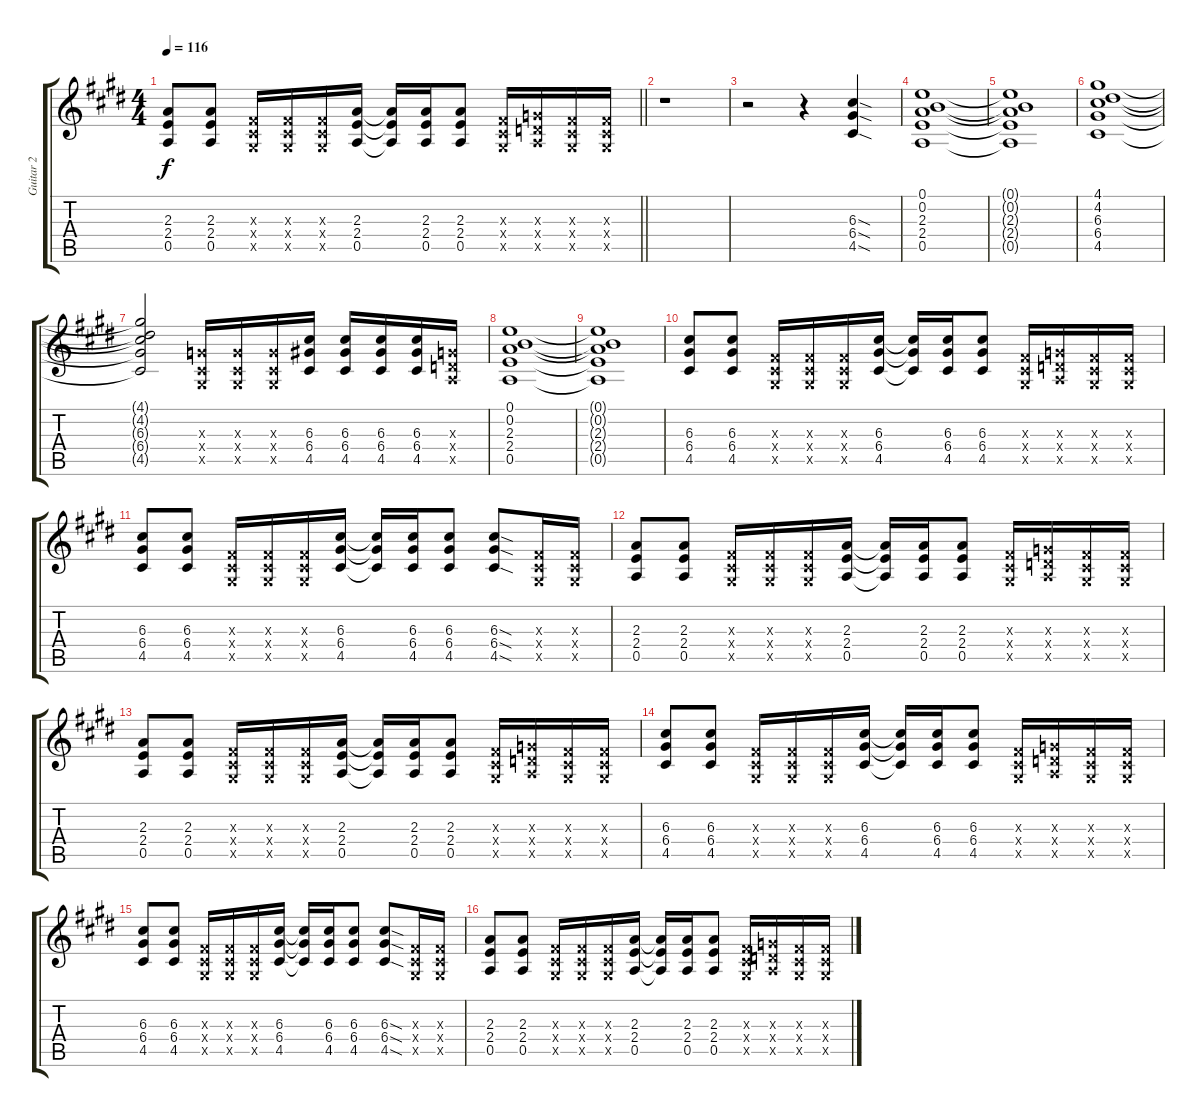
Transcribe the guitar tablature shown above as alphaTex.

\track ("Guitar 2" "Guitar 2") {instrument distortionguitar}
\staff {score tabs}
\tuning (E4 B3 G3 D3 A2 E2) {hide}
\ts (4 4)
\tempo 116
\clef g2
\barLineRight lightlight
\ks e
(2.3 2.4 0.5).8{dy f} (2.3 2.4 0.5).8 (-1.3{x} -1.4{x} -1.5{x}).16 (-1.3{x} -1.4{x} -1.5{x}).16 (-1.3{x} -1.4{x} -1.5{x}).16 (2.3 2.4 0.5).16 (2.3{t} 2.4{t} 0.5{t}).16 (2.3 2.4 0.5).16 (2.3 2.4 0.5).8 (-1.3{x} -1.4{x} -1.5{x}).16 (0.3{x} 0.4{x} 0.5{x}).16 (-1.3{x} -1.4{x} -1.5{x}).16 (-1.3{x} -1.4{x} -1.5{x}).16 |
r.1 |
r.2 r.4 (6.3{sod} 6.4{sod} 4.5{sod}).4 |
(0.1 0.2 2.3 2.4 0.5).1 |
(0.1{t} 0.2{t} 2.3{t} 2.4{t} 0.5{t}).1 |
(4.1 4.2 6.3 6.4 4.5).1 |
(4.1{t} 4.2{t} 6.3{t} 6.4{t} 4.5{t}).2 (0.3{x} -1.4{x} -1.5{x}).16 (0.3{x} -1.4{x} -1.5{x}).16 (0.3{x} -1.4{x} -1.5{x}).16 (6.3 6.4 4.5).16 (6.3 6.4 4.5).16 (6.3 6.4 4.5).16 (6.3 6.4 4.5).16 (0.3{x} 0.4{x} 0.5{x}).16 |
(0.1 0.2 2.3 2.4 0.5).1 |
(0.1{t} 0.2{t} 2.3{t} 2.4{t} 0.5{t}).1 |
(6.3 6.4 4.5).8 (6.3 6.4 4.5).8 (-1.3{x} -1.4{x} -1.5{x}).16 (-1.3{x} -1.4{x} -1.5{x}).16 (-1.3{x} -1.4{x} -1.5{x}).16 (6.3 6.4 4.5).16 (6.3{t} 6.4{t} 4.5{t}).16 (6.3 6.4 4.5).16 (6.3 6.4 4.5).8 (-1.3{x} -1.4{x} -1.5{x}).16 (0.3{x} 0.4{x} 0.5{x}).16 (-1.3{x} -1.4{x} -1.5{x}).16 (-1.3{x} -1.4{x} -1.5{x}).16 |
(6.3 6.4 4.5).8 (6.3 6.4 4.5).8 (-1.3{x} -1.4{x} -1.5{x}).16 (-1.3{x} -1.4{x} -1.5{x}).16 (-1.3{x} -1.4{x} -1.5{x}).16 (6.3 6.4 4.5).16 (6.3{t} 6.4{t} 4.5{t}).16 (6.3 6.4 4.5).16 (6.3 6.4 4.5).8 (6.3{sod} 6.4{sod} 4.5{sod}).8 (-1.3{x} -1.4{x} -1.5{x}).16 (-1.3{x} -1.4{x} -1.5{x}).16 |
(2.3 2.4 0.5).8 (2.3 2.4 0.5).8 (-1.3{x} -1.4{x} -1.5{x}).16 (-1.3{x} -1.4{x} -1.5{x}).16 (-1.3{x} -1.4{x} -1.5{x}).16 (2.3 2.4 0.5).16 (2.3{t} 2.4{t} 0.5{t}).16 (2.3 2.4 0.5).16 (2.3 2.4 0.5).8 (-1.3{x} -1.4{x} -1.5{x}).16 (0.3{x} 0.4{x} 0.5{x}).16 (-1.3{x} -1.4{x} -1.5{x}).16 (-1.3{x} -1.4{x} -1.5{x}).16 |
(2.3 2.4 0.5).8 (2.3 2.4 0.5).8 (-1.3{x} -1.4{x} -1.5{x}).16 (-1.3{x} -1.4{x} -1.5{x}).16 (-1.3{x} -1.4{x} -1.5{x}).16 (2.3 2.4 0.5).16 (2.3{t} 2.4{t} 0.5{t}).16 (2.3 2.4 0.5).16 (2.3 2.4 0.5).8 (-1.3{x} -1.4{x} -1.5{x}).16 (0.3{x} 0.4{x} 0.5{x}).16 (-1.3{x} -1.4{x} -1.5{x}).16 (-1.3{x} -1.4{x} -1.5{x}).16 |
(6.3 6.4 4.5).8 (6.3 6.4 4.5).8 (-1.3{x} -1.4{x} -1.5{x}).16 (-1.3{x} -1.4{x} -1.5{x}).16 (-1.3{x} -1.4{x} -1.5{x}).16 (6.3 6.4 4.5).16 (6.3{t} 6.4{t} 4.5{t}).16 (6.3 6.4 4.5).16 (6.3 6.4 4.5).8 (-1.3{x} -1.4{x} -1.5{x}).16 (0.3{x} 0.4{x} 0.5{x}).16 (-1.3{x} -1.4{x} -1.5{x}).16 (-1.3{x} -1.4{x} -1.5{x}).16 |
(6.3 6.4 4.5).8 (6.3 6.4 4.5).8 (-1.3{x} -1.4{x} -1.5{x}).16 (-1.3{x} -1.4{x} -1.5{x}).16 (-1.3{x} -1.4{x} -1.5{x}).16 (6.3 6.4 4.5).16 (6.3{t} 6.4{t} 4.5{t}).16 (6.3 6.4 4.5).16 (6.3 6.4 4.5).8 (6.3{sod} 6.4{sod} 4.5{sod}).8 (-1.3{x} -1.4{x} -1.5{x}).16 (-1.3{x} -1.4{x} -1.5{x}).16 |
(2.3 2.4 0.5).8 (2.3 2.4 0.5).8 (-1.3{x} -1.4{x} -1.5{x}).16 (-1.3{x} -1.4{x} -1.5{x}).16 (-1.3{x} -1.4{x} -1.5{x}).16 (2.3 2.4 0.5).16 (2.3{t} 2.4{t} 0.5{t}).16 (2.3 2.4 0.5).16 (2.3 2.4 0.5).8 (-1.3{x} -1.4{x} -1.5{x}).16 (0.3{x} 0.4{x} 0.5{x}).16 (-1.3{x} -1.4{x} -1.5{x}).16 (-1.3{x} -1.4{x} -1.5{x}).16
